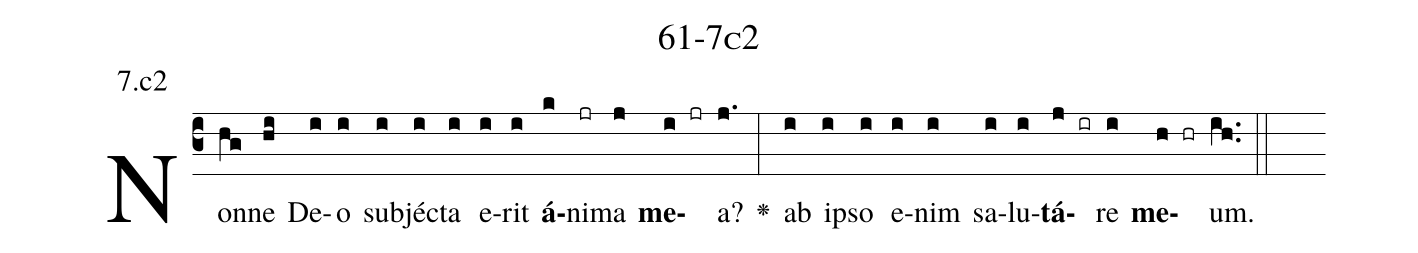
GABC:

name: 61-7c2;
annotation: 7.c2;
%%
(c3)Non(hg)ne(hi) De(i)o(i) sub(i)jéc(i)ta(i) e(i)rit(i) <b>á</b>(k)ni(jr)ma(j) <b>me</b>(i jr)a?(j.) <v>\greheightstar</v>(:) ab(i) ip(i)so(i) e(i)nim(i) sa(i)lu(i)<b>tá</b>(j ir)re(i) <b>me</b>(h hr)um.(ih..) (::)


%E(i) u(i) o(j) u(i) a(h) e.(ih..) (::)
